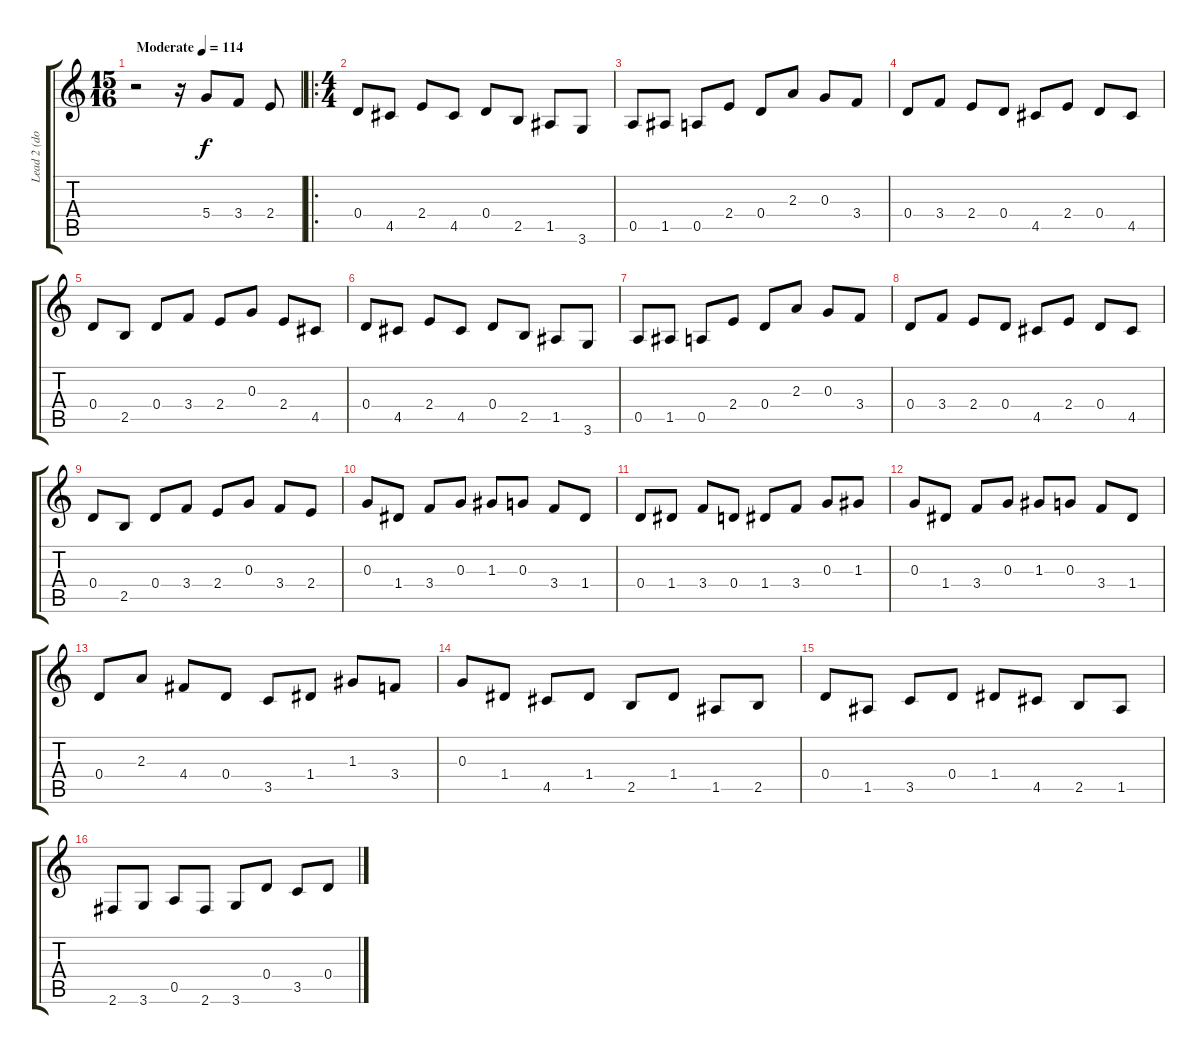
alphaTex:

\track ("Lead 2 (down 1 octave)" "Lead 2 (do") {mute instrument acousticguitarnylon}
\staff {score tabs}
\tuning (E4 B3 G3 D3 A2 E2) {hide}
\ts (15 16)
\tempo (114 "Moderate")
\clef g2
\ks c
r.2{dy f instrument acousticguitarnylon} r.16 5.4.8 3.4.8 2.4.8 |
\ro
\ts (4 4)
0.4.8 4.5.8 2.4.8 4.5.8 0.4.8 2.5.8 1.5.8 3.6.8 |
0.5.8 1.5.8 0.5.8 2.4.8 0.4.8 2.3.8 0.3.8 3.4.8 |
0.4.8 3.4.8 2.4.8 0.4.8 4.5.8 2.4.8 0.4.8 4.5.8 |
0.4.8 2.5.8 0.4.8 3.4.8 2.4.8 0.3.8 2.4.8 4.5.8 |
0.4.8 4.5.8 2.4.8 4.5.8 0.4.8 2.5.8 1.5.8 3.6.8 |
0.5.8 1.5.8 0.5.8 2.4.8 0.4.8 2.3.8 0.3.8 3.4.8 |
0.4.8 3.4.8 2.4.8 0.4.8 4.5.8 2.4.8 0.4.8 4.5.8 |
0.4.8 2.5.8 0.4.8 3.4.8 2.4.8 0.3.8 3.4.8 2.4.8 |
0.3.8 1.4.8 3.4.8 0.3.8 1.3.8 0.3.8 3.4.8 1.4.8 |
0.4.8 1.4.8 3.4.8 0.4.8 1.4.8 3.4.8 0.3.8 1.3.8 |
0.3.8 1.4.8 3.4.8 0.3.8 1.3.8 0.3.8 3.4.8 1.4.8 |
0.4.8 2.3.8 4.4.8 0.4.8 3.5.8 1.4.8 1.3.8 3.4.8 |
0.3.8 1.4.8 4.5.8 1.4.8 2.5.8 1.4.8 1.5.8 2.5.8 |
0.4.8 1.5.8 3.5.8 0.4.8 1.4.8 4.5.8 2.5.8 1.5.8 |
2.6.8 3.6.8 0.5.8 2.6.8 3.6.8 0.4.8 3.5.8 0.4.8
